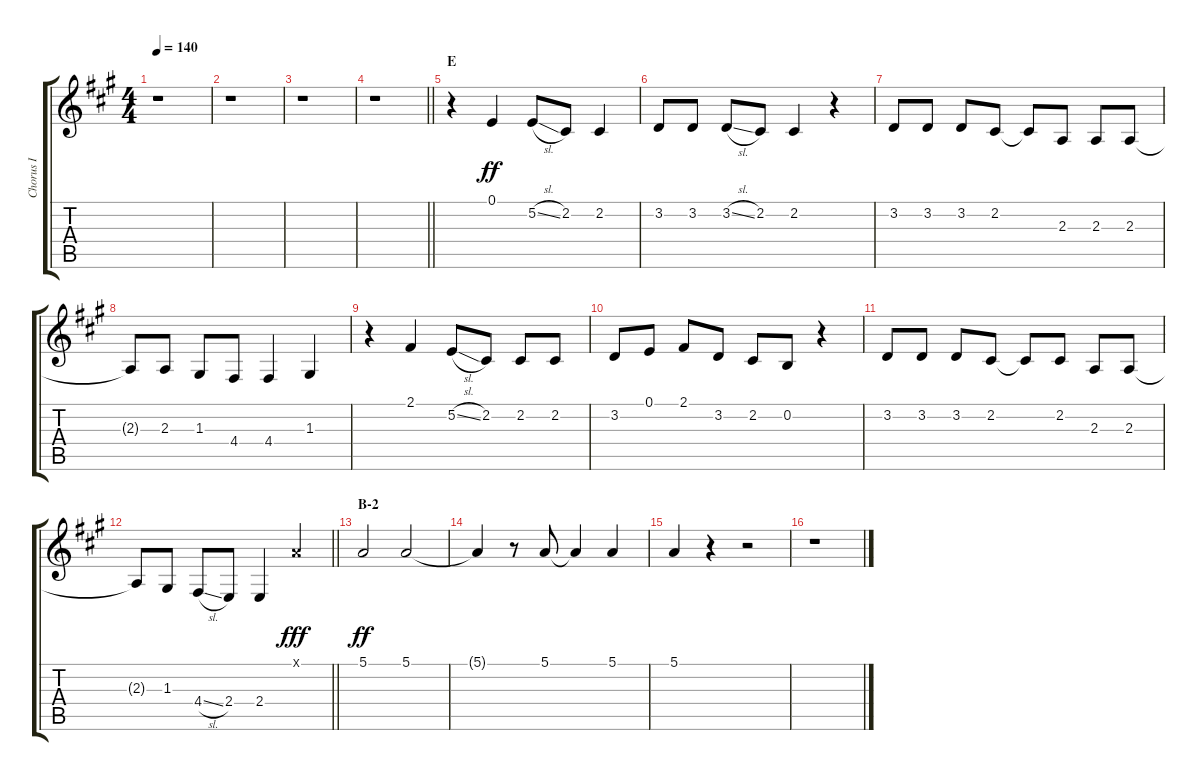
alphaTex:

\track ("Chorus I" "Chorus I") {instrument voiceoohs}
\staff {score tabs}
\tuning (E4 B3 G3 D3 A2 E2) {hide}
\ts (4 4)
\tempo 140
\clef g2
\ks a
r.1{dy fff} |
r.1 |
r.1 |
\barLineRight lightlight
r.1 |
\section ("" "E")
r.4 0.1.4{dy ff} 5.2{sl}.8 2.2.8 2.2.4 |
3.2.8 3.2.8 3.2{sl}.8 2.2.8 2.2.4 r.4 |
3.2.8 3.2.8 3.2.8 2.2.8 2.2{t}.8 2.3.8 2.3.8 2.3.8 |
2.3{t}.8 2.3.8 1.3.8 4.4.8 4.4.4 1.3.4 |
r.4 2.1.4 5.2{sl}.8 2.2.8 2.2.8 2.2.8 |
3.2.8 0.1.8 2.1.8 3.2.8 2.2.8 0.2.8 r.4 |
3.2.8 3.2.8 3.2.8 2.2.8 2.2{t}.8 2.2.8 2.3.8 2.3.8 |
\barLineRight lightlight
2.3{t}.8 1.3.8 4.4{sl}.8 2.4.8 2.4.4 5.1{x}.4{dy fff} |
\section ("" "B-2")
5.1.2{dy ff} 5.1.2 |
5.1{t}.4 r.8 5.1.8 5.1{t}.4 5.1.4 |
5.1.4 r.4 r.2 |
r.1
